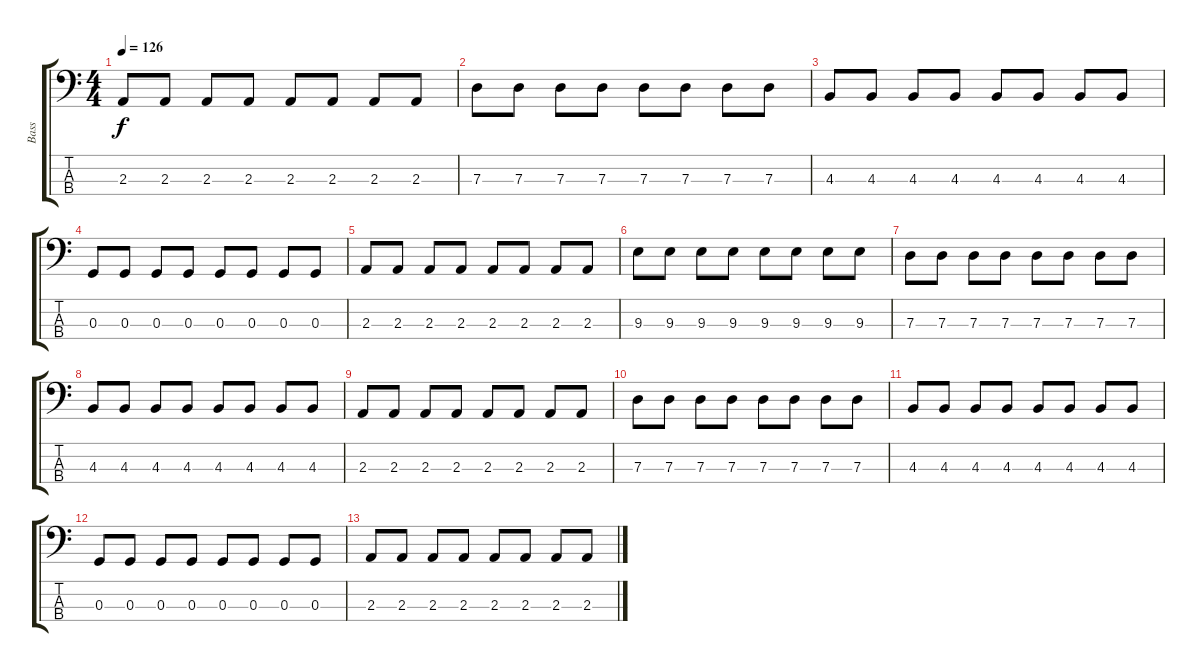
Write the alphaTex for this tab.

\track ("Bass" "Bass") {instrument electricbassfinger}
\staff {score tabs}
\tuning (F2 C2 G1 D1) {hide}
\ts (4 4)
\tempo 126
\clef f4
\ks c
2.3.8{dy f} 2.3.8 2.3.8 2.3.8 2.3.8 2.3.8 2.3.8 2.3.8 |
7.3.8 7.3.8 7.3.8 7.3.8 7.3.8 7.3.8 7.3.8 7.3.8 |
4.3.8 4.3.8 4.3.8 4.3.8 4.3.8 4.3.8 4.3.8 4.3.8 |
0.3.8 0.3.8 0.3.8 0.3.8 0.3.8 0.3.8 0.3.8 0.3.8 |
2.3.8 2.3.8 2.3.8 2.3.8 2.3.8 2.3.8 2.3.8 2.3.8 |
9.3.8 9.3.8 9.3.8 9.3.8 9.3.8 9.3.8 9.3.8 9.3.8 |
7.3.8 7.3.8 7.3.8 7.3.8 7.3.8 7.3.8 7.3.8 7.3.8 |
4.3.8 4.3.8 4.3.8 4.3.8 4.3.8 4.3.8 4.3.8 4.3.8 |
2.3.8 2.3.8 2.3.8 2.3.8 2.3.8 2.3.8 2.3.8 2.3.8 |
7.3.8 7.3.8 7.3.8 7.3.8 7.3.8 7.3.8 7.3.8 7.3.8 |
4.3.8 4.3.8 4.3.8 4.3.8 4.3.8 4.3.8 4.3.8 4.3.8 |
0.3.8 0.3.8 0.3.8 0.3.8 0.3.8 0.3.8 0.3.8 0.3.8 |
2.3.8 2.3.8 2.3.8 2.3.8 2.3.8 2.3.8 2.3.8 2.3.8
